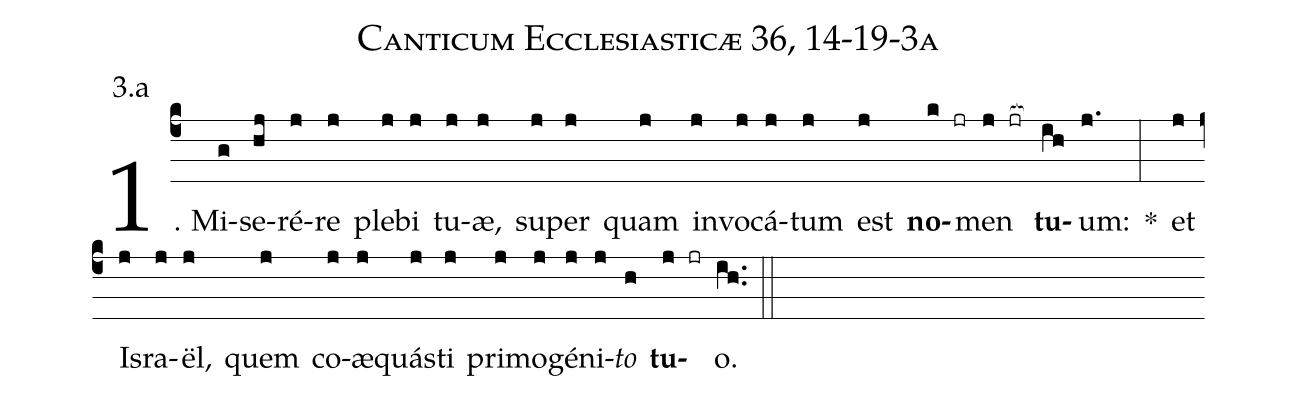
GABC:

name: Canticum Ecclesiasticæ 36, 14-19-3a;
annotation: 3.a;
%%
(c4)1. Mi(g)se(hj)ré(j)re(j) ple(j)bi(j) tu(j)æ,(j) su(j)per(j) quam(j) in(j)vo(j)cá(j)tum(j) est(j) <b>no</b>(k jr)men(j jr[ocb:1{]) <b>tu</b>(ih[ocb:0}])um:(j.) *(:) et(j) Is(j)ra(j)ël,(j) quem(j) co(j)æ(j)quás(j)ti(j) pri(j)mo(j)gé(j)ni(j)<i>to</i>(h) <b>tu</b>(j jr)o.(ih..) (::)
